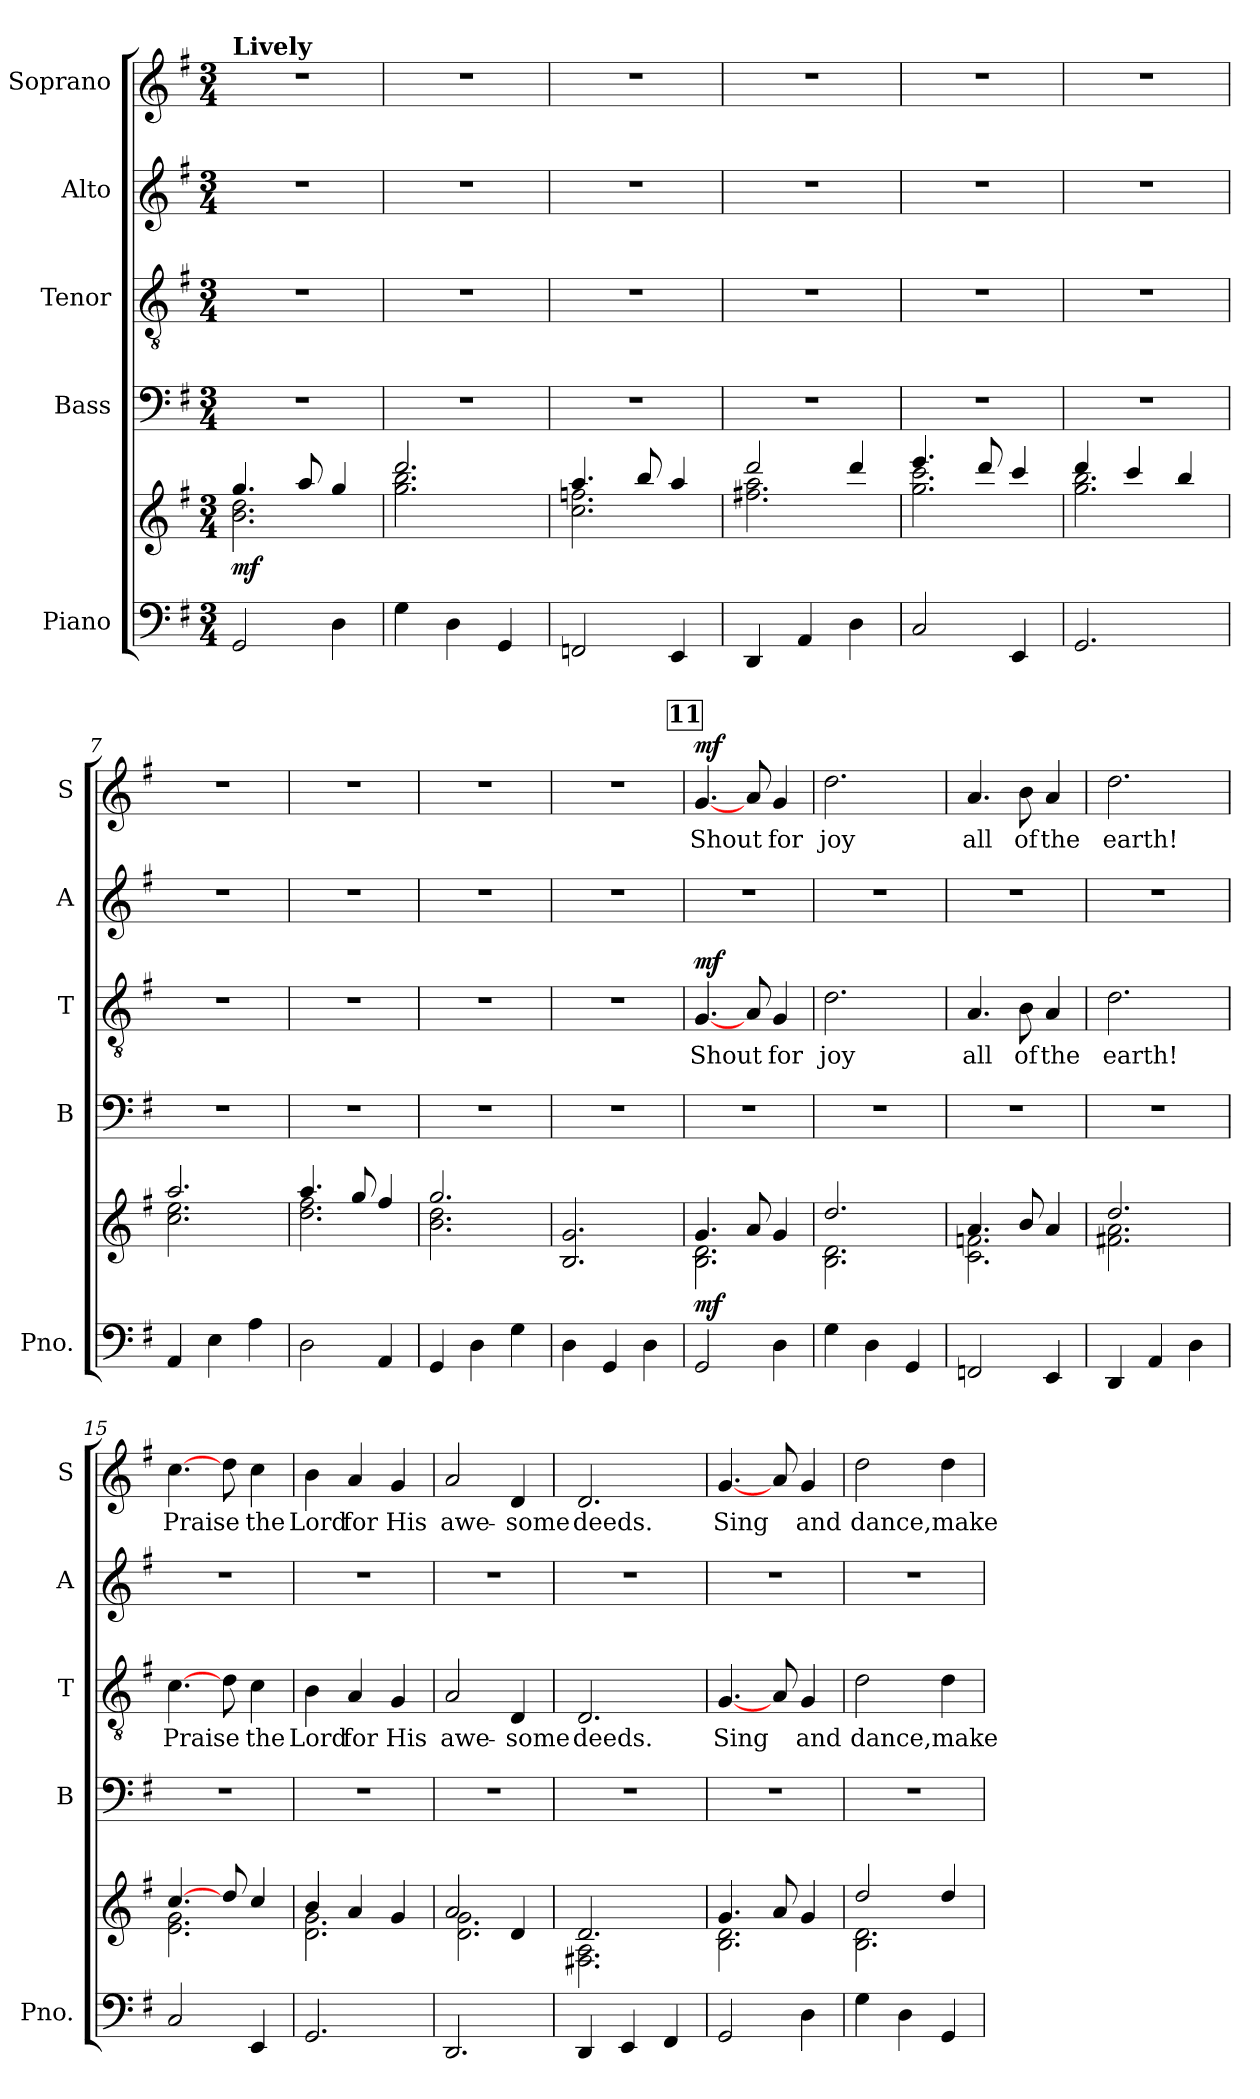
**kern	**kern	**dynam	**kern	**kern	**text	**dynam	**kern	**kern	**text	**dynam
*part5	*part5	*part5	*part4	*part3	*part3	*part3	*part2	*part1	*part1	*part1
*staff6	*staff5	*staff5/6	*staff4	*staff3	*staff3	*staff3	*staff2	*staff1	*staff1	*staff1
*I"Piano	*	*	*I"Bass	*I"Tenor	*	*	*I"Alto	*I"Soprano	*	*
*I'Pno.	*	*	*I'B	*I'T	*	*	*I'A	*I'S	*	*
*clefF4	*clefG2	*	*clefF4	*clefGv2	*	*	*clefG2	*clefG2	*	*
*k[f#]	*k[f#]	*	*k[f#]	*k[f#]	*	*	*k[f#]	*k[f#]	*	*
*G:	*G:	*	*G:	*G:	*	*	*G:	*G:	*	*
*M3/4	*M3/4	*	*M3/4	*M3/4	*	*	*M3/4	*M3/4	*	*
*MM170	*MM170	*	*MM170	*MM170	*	*	*MM170	*MM170	*	*
=1	=1	=1	=1	=1	=1	=1	=1	=1	=1	=1
*	*^	*	*	*	*	*	*	*	*	*
!	!	!	!	!	!	!	!	!	!LO:TX:a:B:t=Lively	!	!
!	!	!	!LO:DY:b	!	!	!	!	!	!	!	!
2GG/	4.gg/	2.b\ 2.dd\	mf	2.r	2.r	.	.	2.r	2.r	.	.
.	8aa/	.	.	.	.	.	.	.	.	.	.
4D\	4gg/	.	.	.	.	.	.	.	.	.	.
=2	=2	=2	=2	=2	=2	=2	=2	=2	=2	=2	=2
4G\	2.ddd/	2.gg\ 2.bb\	.	2.r	2.r	.	.	2.r	2.r	.	.
4D\	.	.	.	.	.	.	.	.	.	.	.
4GG/	.	.	.	.	.	.	.	.	.	.	.
=3	=3	=3	=3	=3	=3	=3	=3	=3	=3	=3	=3
2FFn/	4.aa/	2.cc\ 2.ffn\	.	2.r	2.r	.	.	2.r	2.r	.	.
.	8bb/	.	.	.	.	.	.	.	.	.	.
4EE/	4aa/	.	.	.	.	.	.	.	.	.	.
=4	=4	=4	=4	=4	=4	=4	=4	=4	=4	=4	=4
4DD/	2ddd/	2.ff#X\ 2.aa\	.	2.r	2.r	.	.	2.r	2.r	.	.
4AA/	.	.	.	.	.	.	.	.	.	.	.
4D\	4ddd/	.	.	.	.	.	.	.	.	.	.
=5	=5	=5	=5	=5	=5	=5	=5	=5	=5	=5	=5
2C/	4.eee/	2.gg\ 2.ccc\	.	2.r	2.r	.	.	2.r	2.r	.	.
.	8ddd/	.	.	.	.	.	.	.	.	.	.
4EE/	4ccc/	.	.	.	.	.	.	.	.	.	.
=6	=6	=6	=6	=6	=6	=6	=6	=6	=6	=6	=6
2.GG/	4ddd/	2.gg\ 2.bb\	.	2.r	2.r	.	.	2.r	2.r	.	.
.	4ccc/	.	.	.	.	.	.	.	.	.	.
.	4bb/	.	.	.	.	.	.	.	.	.	.
!!LO:LB:g=z
=7	=7	=7	=7	=7	=7	=7	=7	=7	=7	=7	=7
4AA/	2.aa/	2.cc\ 2.ee\	.	2.r	2.r	.	.	2.r	2.r	.	.
4E\	.	.	.	.	.	.	.	.	.	.	.
4A\	.	.	.	.	.	.	.	.	.	.	.
=8	=8	=8	=8	=8	=8	=8	=8	=8	=8	=8	=8
2D\	4.aa/	2.dd\ 2.ff#\	.	2.r	2.r	.	.	2.r	2.r	.	.
.	8gg/	.	.	.	.	.	.	.	.	.	.
4AA/	4ff#/	.	.	.	.	.	.	.	.	.	.
=9	=9	=9	=9	=9	=9	=9	=9	=9	=9	=9	=9
4GG/	2.gg/	2.b\ 2.dd\	.	2.r	2.r	.	.	2.r	2.r	.	.
4D\	.	.	.	.	.	.	.	.	.	.	.
4G\	.	.	.	.	.	.	.	.	.	.	.
*	*v	*v	*	*	*	*	*	*	*	*	*
=10	=10	=10	=10	=10	=10	=10	=10	=10	=10	=10
4D\	2.B/ 2.g/	.	2.r	2.r	.	.	2.r	2.r	.	.
4GG/	.	.	.	.	.	.	.	.	.	.
4D\	.	.	.	.	.	.	.	.	.	.
!!LO:REH:place=s1:a:B:fs=11.7:t=11
=11	=11	=11	=11	=11	=11	=11	=11	=11	=11	=11
*	*^	*	*	*	*	*	*	*	*	*
!	!	!	!LO:DY:a=2	!	!	!	!LO:DY:b	!	!	!	!LO:DY:b
2GG/	4.g/	2.B\ 2.d\	mf	2.r	[4.G/	Shout	mf	2.r	[4.g/	Shout	mf
.	8a/	.	.	.	8A/	.	.	.	8a/	.	.
4D\	4g/	.	.	.	4G/	for	.	.	4g/	for	.
=12	=12	=12	=12	=12	=12	=12	=12	=12	=12	=12	=12
4G\	2.dd/	2.B\ 2.d\	.	2.r	2.d\	joy	.	2.r	2.dd\	joy	.
4D\	.	.	.	.	.	.	.	.	.	.	.
4GG/	.	.	.	.	.	.	.	.	.	.	.
=13	=13	=13	=13	=13	=13	=13	=13	=13	=13	=13	=13
2FFn/	4.a/	2.c\ 2.fn\	.	2.r	4.A/	all	.	2.r	4.a/	all	.
.	8b/	.	.	.	8B\	of	.	.	8b\	of	.
4EE/	4a/	.	.	.	4A/	the	.	.	4a/	the	.
!!LO:PB:g=z
=14	=14	=14	=14	=14	=14	=14	=14	=14	=14	=14	=14
4DD/	2.dd/	2.f#X\ 2.a\	.	2.r	2.d\	earth!	.	2.r	2.dd\	earth!	.
4AA/	.	.	.	.	.	.	.	.	.	.	.
4D\	.	.	.	.	.	.	.	.	.	.	.
=15	=15	=15	=15	=15	=15	=15	=15	=15	=15	=15	=15
2C/	[>4.cc/	2.e\ 2.g\	.	2.r	[4.c\	Praise	.	2.r	[4.cc\	Praise	.
.	8dd/	.	.	.	8d\	.	.	.	8dd\	.	.
4EE/	4cc/	.	.	.	4c\	the	.	.	4cc\	the	.
=16	=16	=16	=16	=16	=16	=16	=16	=16	=16	=16	=16
2.GG/	4b/	2.d\ 2.g\	.	2.r	4B\	Lord	.	2.r	4b\	Lord	.
.	4a/	.	.	.	4A/	for	.	.	4a/	for	.
.	4g/	.	.	.	4G/	His	.	.	4g/	His	.
=17	=17	=17	=17	=17	=17	=17	=17	=17	=17	=17	=17
2.DD/	2a/	2.d\ 2.g\	.	2.r	2A/	awe-	.	2.r	2a/	awe-	.
.	4d/	.	.	.	4D/	-some	.	.	4d/	-some	.
=18	=18	=18	=18	=18	=18	=18	=18	=18	=18	=18	=18
4DD/	2.d/	2.F#X\ 2.A\	.	2.r	2.D/	deeds.	.	2.r	2.d/	deeds.	.
4EE/	.	.	.	.	.	.	.	.	.	.	.
4FF#/	.	.	.	.	.	.	.	.	.	.	.
=19	=19	=19	=19	=19	=19	=19	=19	=19	=19	=19	=19
2GG/	4.g/	2.B\ 2.d\	.	2.r	[4.G/	Sing	.	2.r	[4.g/	Sing	.
.	8a/	.	.	.	8A/	.	.	.	8a/	.	.
4D\	4g/	.	.	.	4G/	and	.	.	4g/	and	.
!!LO:LB:g=z
=20	=20	=20	=20	=20	=20	=20	=20	=20	=20	=20	=20
4G\	2dd/	2.B\ 2.d\	.	2.r	2d\	dance,	.	2.r	2dd\	dance,	.
4D\	.	.	.	.	.	.	.	.	.	.	.
4GG/	4dd/	.	.	.	4d\	make	.	.	4dd\	make	.
*	*v	*v	*	*	*	*	*	*	*	*	*
=	=	=	=	=	=	=	=	=	=	=
*-	*-	*-	*-	*-	*-	*-	*-	*-	*-	*-
